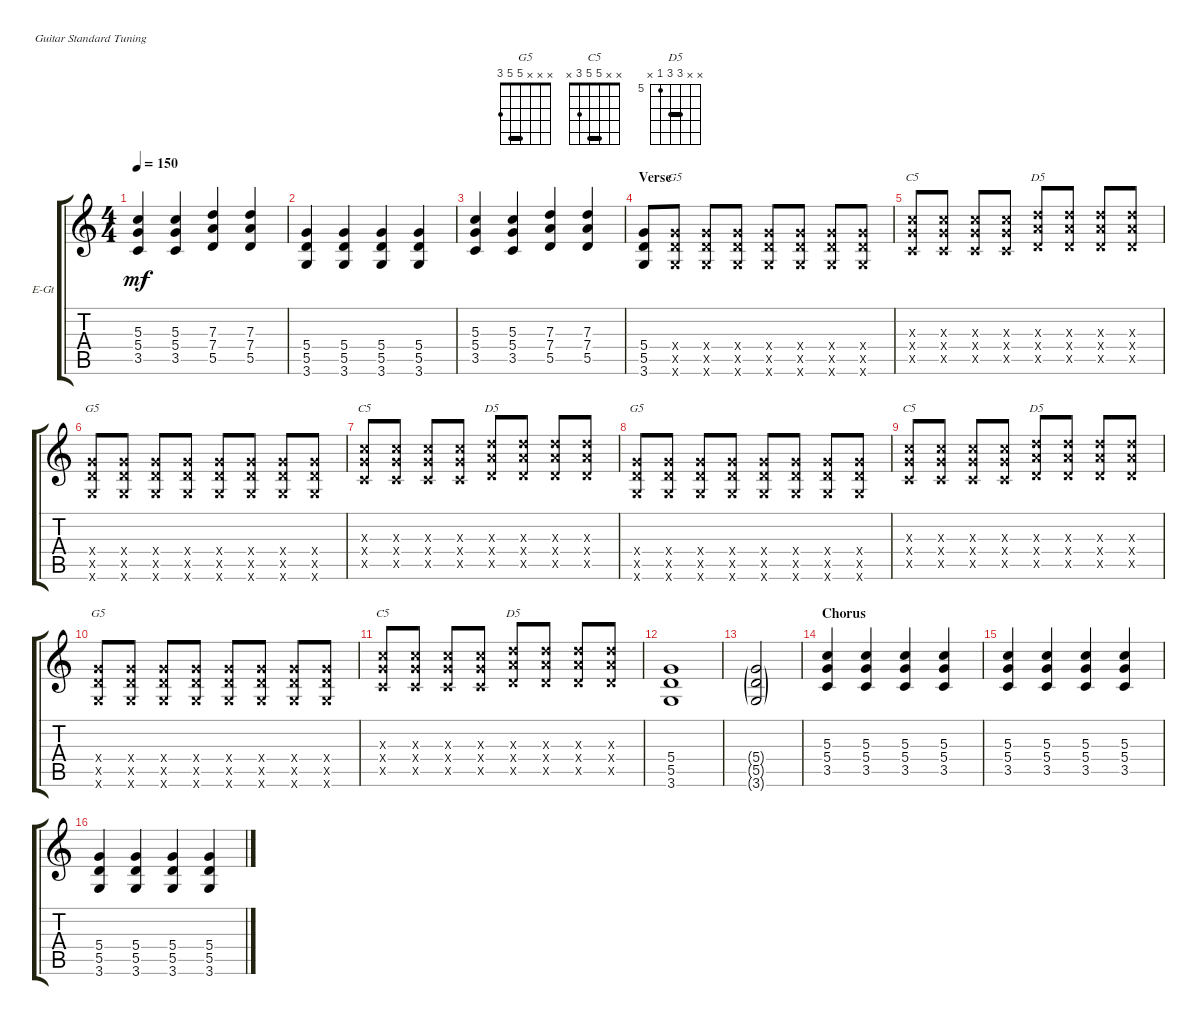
\defaultSystemsLayout 4
\bracketExtendMode groupsimilarinstruments
\firstSystemTrackNameOrientation horizontal
\otherSystemsTrackNameOrientation horizontal
\track ("Guitar" "E-Gt") {instrument distortionguitar}
\staff {score tabs}
\tuning (E4 B3 G3 D3 A2 E2)
\chord ("G5" x x x 5 5 3) {barre 5}
\chord ("C5" x x 5 5 3 x) {barre 5}
\chord ("D5" x x 7 7 5 x) {firstfret 5 barre 7}
\ts (4 4)
\tempo 150
\clef g2
\ks c
(5.3 5.4 3.5).4{dy mf} (5.3 5.4 3.5).4 (7.3 7.4 5.5).4 (7.3 7.4 5.5).4 |
(3.6 5.5 5.4).4 (3.6 5.5 5.4).4 (3.6 5.5 5.4).4 (3.6 5.5 5.4).4 |
(5.3 5.4 3.5).4 (5.3 5.4 3.5).4 (7.3 7.4 5.5).4 (7.3 7.4 5.5).4 |
\section ("" "Verse")
(3.6 5.5 5.4).8 (3.6{x} 5.5{x} 5.4{x}).8{ch "G5"} (3.6{x} 5.5{x} 5.4{x}).8 (3.6{x} 5.5{x} 5.4{x}).8 (3.6{x} 5.5{x} 5.4{x}).8 (3.6{x} 5.5{x} 5.4{x}).8 (3.6{x} 5.5{x} 5.4{x}).8 (3.6{x} 5.5{x} 5.4{x}).8 |
(5.3{x} 5.4{x} 3.5{x}).8{ch "C5"} (5.3{x} 5.4{x} 3.5{x}).8 (5.3{x} 5.4{x} 3.5{x}).8 (5.3{x} 5.4{x} 3.5{x}).8 (7.3{x} 7.4{x} 5.5{x}).8{ch "D5"} (7.3{x} 7.4{x} 5.5{x}).8 (7.3{x} 7.4{x} 5.5{x}).8 (7.3{x} 7.4{x} 5.5{x}).8 |
(3.6{x} 5.5{x} 5.4{x}).8{ch "G5"} (3.6{x} 5.5{x} 5.4{x}).8 (3.6{x} 5.5{x} 5.4{x}).8 (3.6{x} 5.5{x} 5.4{x}).8 (3.6{x} 5.5{x} 5.4{x}).8 (3.6{x} 5.5{x} 5.4{x}).8 (3.6{x} 5.5{x} 5.4{x}).8 (3.6{x} 5.5{x} 5.4{x}).8 |
(5.3{x} 5.4{x} 3.5{x}).8{ch "C5"} (5.3{x} 5.4{x} 3.5{x}).8 (5.3{x} 5.4{x} 3.5{x}).8 (5.3{x} 5.4{x} 3.5{x}).8 (7.3{x} 7.4{x} 5.5{x}).8{ch "D5"} (7.3{x} 7.4{x} 5.5{x}).8 (7.3{x} 7.4{x} 5.5{x}).8 (7.3{x} 7.4{x} 5.5{x}).8 |
(3.6{x} 5.5{x} 5.4{x}).8{ch "G5"} (3.6{x} 5.5{x} 5.4{x}).8 (3.6{x} 5.5{x} 5.4{x}).8 (3.6{x} 5.5{x} 5.4{x}).8 (3.6{x} 5.5{x} 5.4{x}).8 (3.6{x} 5.5{x} 5.4{x}).8 (3.6{x} 5.5{x} 5.4{x}).8 (3.6{x} 5.5{x} 5.4{x}).8 |
(5.3{x} 5.4{x} 3.5{x}).8{ch "C5"} (5.3{x} 5.4{x} 3.5{x}).8 (5.3{x} 5.4{x} 3.5{x}).8 (5.3{x} 5.4{x} 3.5{x}).8 (7.3{x} 7.4{x} 5.5{x}).8{ch "D5"} (7.3{x} 7.4{x} 5.5{x}).8 (7.3{x} 7.4{x} 5.5{x}).8 (7.3{x} 7.4{x} 5.5{x}).8 |
(3.6{x} 5.5{x} 5.4{x}).8{ch "G5"} (3.6{x} 5.5{x} 5.4{x}).8 (3.6{x} 5.5{x} 5.4{x}).8 (3.6{x} 5.5{x} 5.4{x}).8 (3.6{x} 5.5{x} 5.4{x}).8 (3.6{x} 5.5{x} 5.4{x}).8 (3.6{x} 5.5{x} 5.4{x}).8 (3.6{x} 5.5{x} 5.4{x}).8 |
(5.3{x} 5.4{x} 3.5{x}).8{ch "C5"} (5.3{x} 5.4{x} 3.5{x}).8 (5.3{x} 5.4{x} 3.5{x}).8 (5.3{x} 5.4{x} 3.5{x}).8 (7.3{x} 7.4{x} 5.5{x}).8{ch "D5"} (7.3{x} 7.4{x} 5.5{x}).8 (7.3{x} 7.4{x} 5.5{x}).8 (7.3{x} 7.4{x} 5.5{x}).8 |
(3.6 5.5 5.4).1 |
(3.6{g} 5.5{g} 5.4{g}).2 |
\section ("" "Chorus")
(5.3 5.4 3.5).4 (5.3 5.4 3.5).4 (5.3 5.4 3.5).4 (5.3 5.4 3.5).4 |
(5.3 5.4 3.5).4 (5.3 5.4 3.5).4 (5.3 5.4 3.5).4 (5.3 5.4 3.5).4 |
(3.6 5.5 5.4).4 (3.6 5.5 5.4).4 (3.6 5.5 5.4).4 (3.6 5.5 5.4).4
